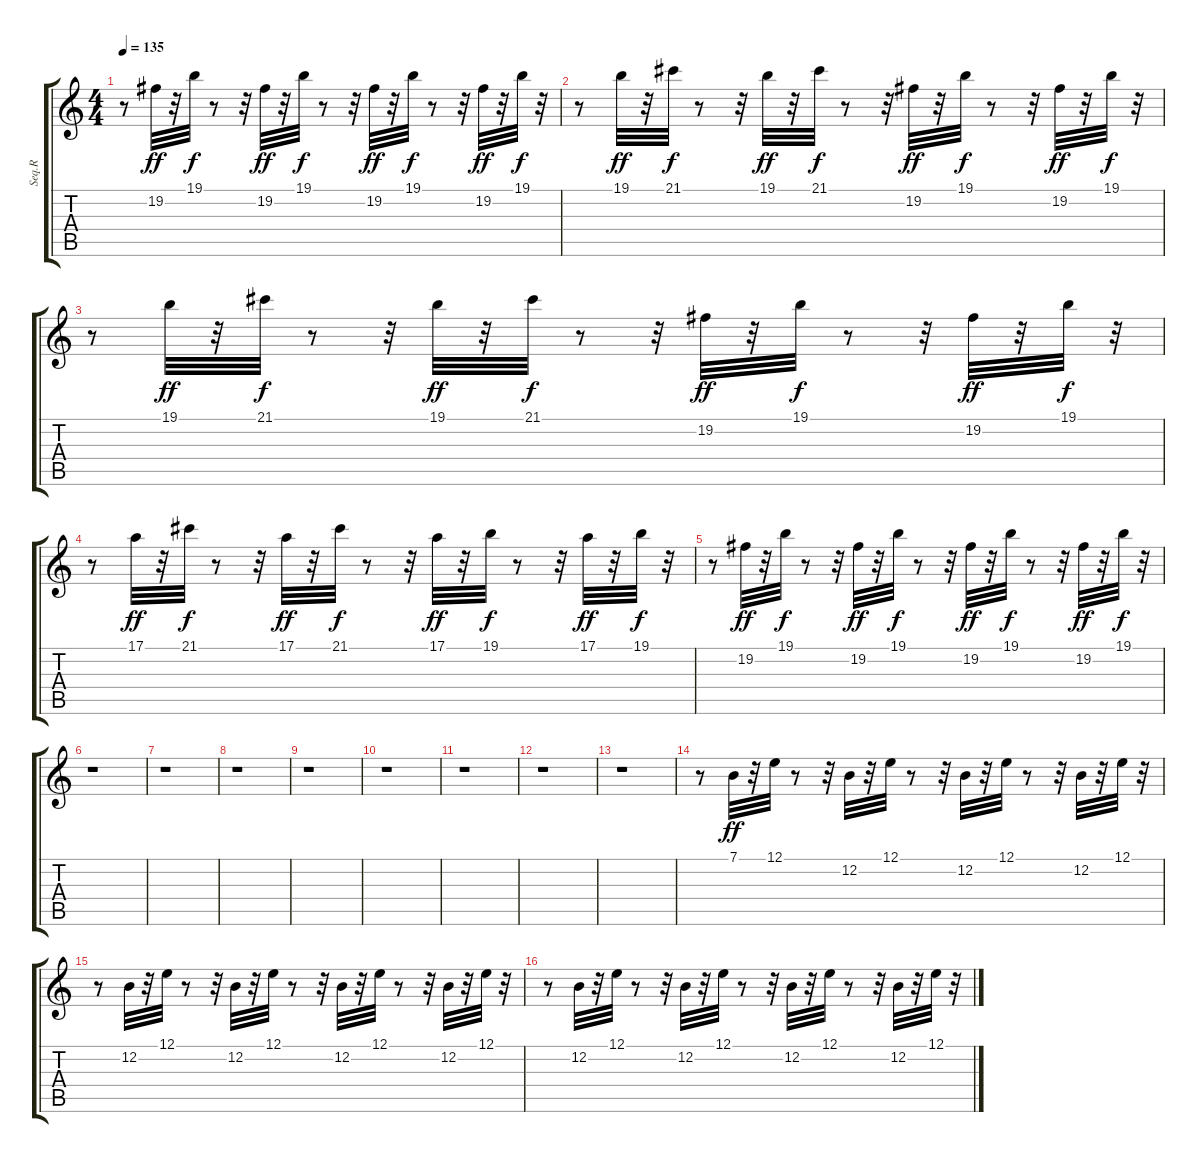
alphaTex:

\track ("Seq.R                               " "Seq.R     ") {instrument lead8bassandlead}
\staff {score tabs}
\tuning (E4 B3 G3 D3 A2 E2) {hide}
\ts (4 4)
\tempo 135
\clef g2
\ks c
r.8{dy f} 19.2.32{dy ff} r.32 19.1.32{dy f} r.8 r.32 19.2.32{dy ff} r.32 19.1.32{dy f} r.8 r.32 19.2.32{dy ff} r.32 19.1.32{dy f} r.8 r.32 19.2.32{dy ff} r.32 19.1.32{dy f} r.32 |
r.8 19.1.32{dy ff} r.32 21.1.32{dy f} r.8 r.32 19.1.32{dy ff} r.32 21.1.32{dy f} r.8 r.32 19.2.32{dy ff} r.32 19.1.32{dy f} r.8 r.32 19.2.32{dy ff} r.32 19.1.32{dy f} r.32 |
r.8 19.1.32{dy ff} r.32 21.1.32{dy f} r.8 r.32 19.1.32{dy ff} r.32 21.1.32{dy f} r.8 r.32 19.2.32{dy ff} r.32 19.1.32{dy f} r.8 r.32 19.2.32{dy ff} r.32 19.1.32{dy f} r.32 |
r.8 17.1.32{dy ff} r.32 21.1.32{dy f} r.8 r.32 17.1.32{dy ff} r.32 21.1.32{dy f} r.8 r.32 17.1.32{dy ff} r.32 19.1.32{dy f} r.8 r.32 17.1.32{dy ff} r.32 19.1.32{dy f} r.32 |
r.8 19.2.32{dy ff} r.32 19.1.32{dy f} r.8 r.32 19.2.32{dy ff} r.32 19.1.32{dy f} r.8 r.32 19.2.32{dy ff} r.32 19.1.32{dy f} r.8 r.32 19.2.32{dy ff} r.32 19.1.32{dy f} r.32 |
r.1 |
r.1 |
r.1 |
r.1 |
r.1 |
r.1 |
r.1 |
r.1 |
r.8 7.1.32{dy ff} r.32 12.1.32 r.8 r.32 12.2.32 r.32 12.1.32 r.8 r.32 12.2.32 r.32 12.1.32 r.8 r.32 12.2.32 r.32 12.1.32 r.32 |
r.8 12.2.32 r.32 12.1.32 r.8 r.32 12.2.32 r.32 12.1.32 r.8 r.32 12.2.32 r.32 12.1.32 r.8 r.32 12.2.32 r.32 12.1.32 r.32 |
r.8 12.2.32 r.32 12.1.32 r.8 r.32 12.2.32 r.32 12.1.32 r.8 r.32 12.2.32 r.32 12.1.32 r.8 r.32 12.2.32 r.32 12.1.32 r.32
